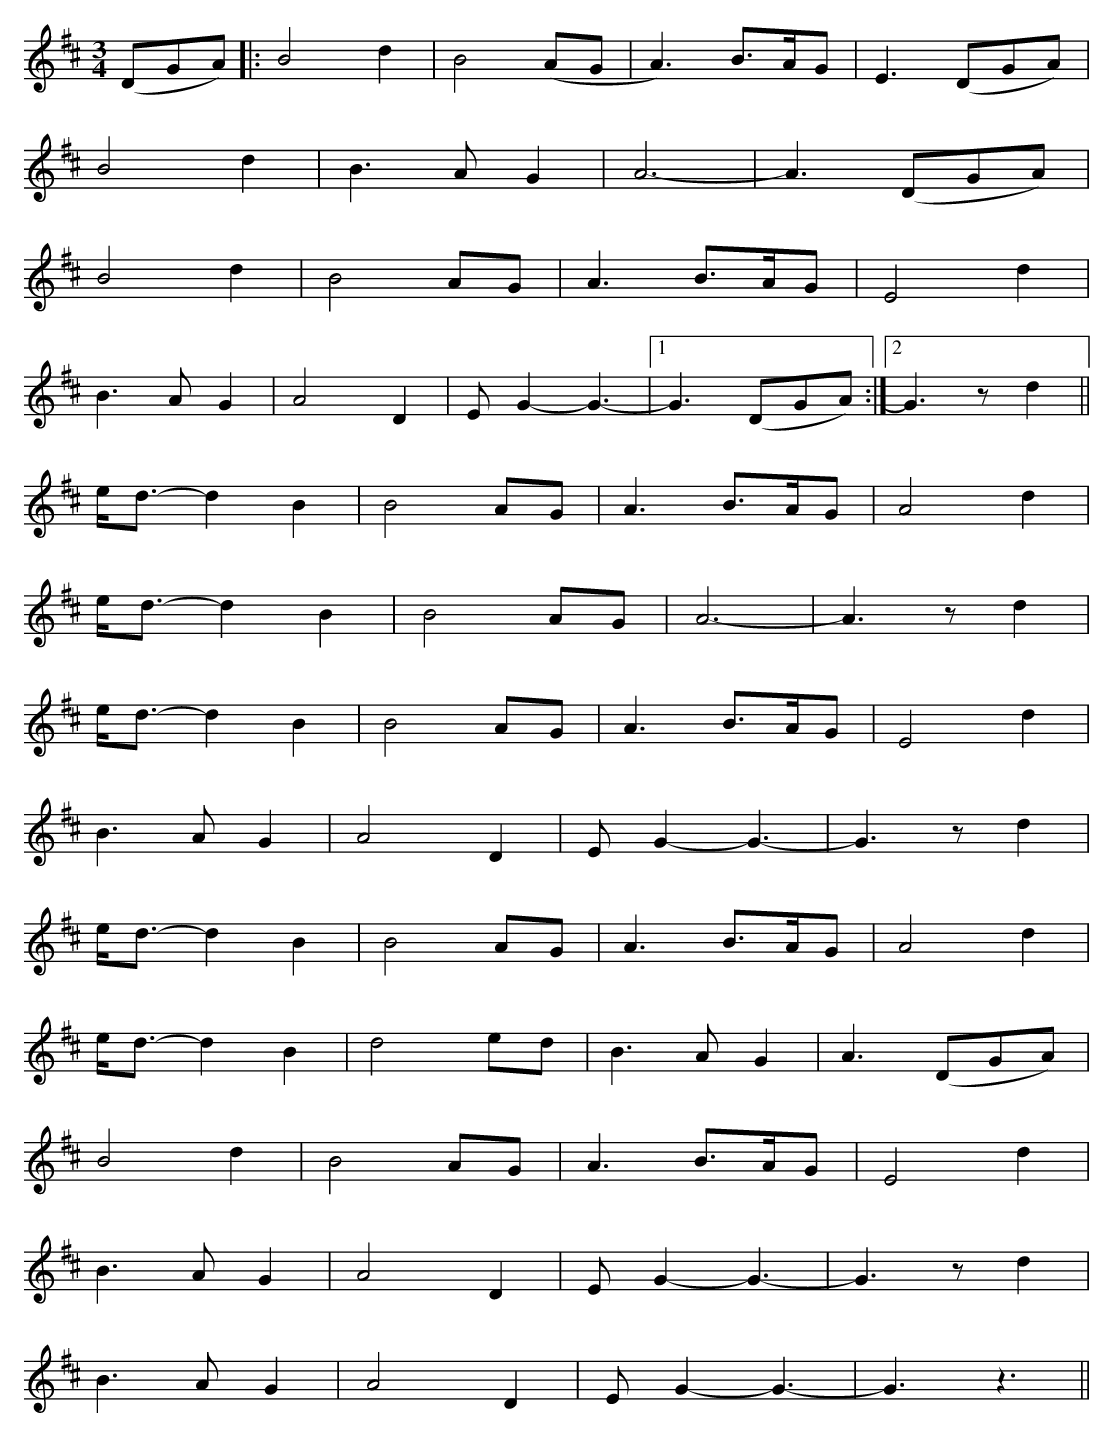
X:1
M:3/4
K:D
(DGA)|:B4 d2|B4 (AG|A3) B>AG|E3 (DGA)|
B4 d2|B3 AG2|A6-|A3 (DGA)|
B4 d2|B4 AG|A3 B>AG|E4 d2|
B3 AG2|A4 D2|E G2-G3-|1 G3 (DGA):|2 G3 zd2||
e<d- d2 B2|B4 AG|A3 B>AG|A4 d2|
e<d- d2 B2|B4 AG|A6-|A3 zd2|
e<d- d2 B2|B4 AG|A3 B>AG|E4 d2|
B3 AG2|A4 D2|E G2- G3-|G3 zd2|
e<d- d2 B2|B4 AG|A3 B>AG|A4 d2|
e<d- d2 B2|d4 ed|B3 AG2|A3 (DGA)|
B4 d2|B4 AG|A3 B>AG|E4 d2|
B3 AG2|A4 D2|E G2-G3-|G3 zd2|
B3 AG2|A4 D2|EG2-G3-|G3 z3||
